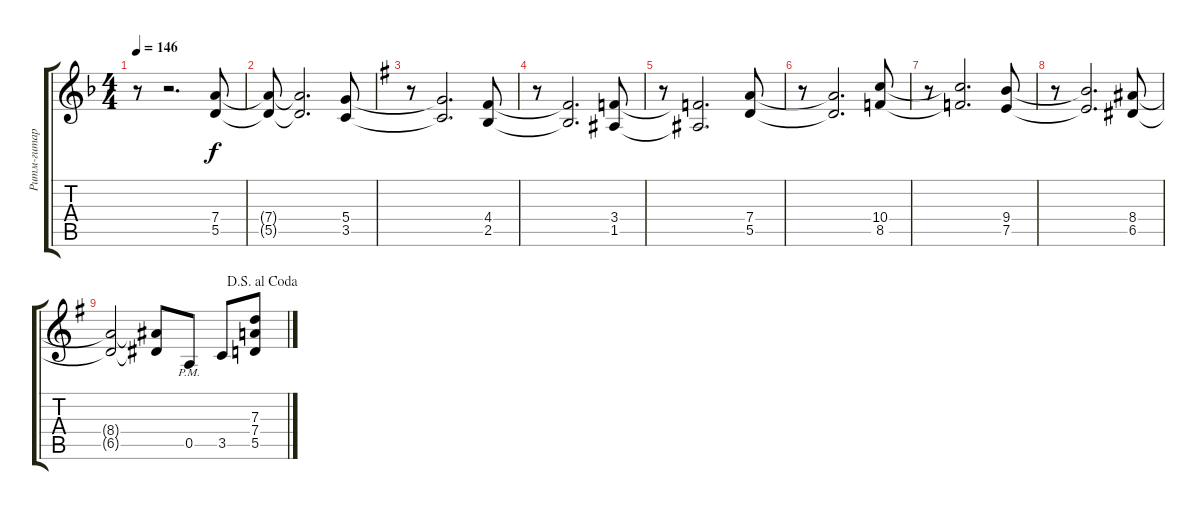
\track ("Ритм-гитара" "Ритм-гитар") {instrument distortionguitar}
\staff {score tabs}
\tuning (E4 B3 G3 D3 A2 E2) {hide}
\ts (4 4)
\tempo 146
\clef g2
\ks f
r.8{dy f} r.2{d} (7.4 5.5).8 |
(7.4{t} 5.5{t}).8 (7.4{t} 5.5{t}).2{d} (5.4 3.5).8 |
\ks g
r.8 (5.4{t} 3.5{t}).2{d} (4.4 2.5).8 |
r.8 (4.4{t} 2.5{t}).2{d} (3.4 1.5).8 |
r.8 (3.4{t} 1.5{t}).2{d} (7.4 5.5).8 |
r.8 (7.4{t} 5.5{t}).2{d} (10.4 8.5).8 |
r.8 (10.4{t} 8.5{t}).2{d} (9.4 7.5).8 |
r.8 (9.4{t} 7.5{t}).2{d} (8.4 6.5).8 |
\jump dalsegnoalcoda
(8.4{t} 6.5{t}).2 (8.4{t} 6.5{t}).8 0.5{pm}.8 3.5.8 (7.3 7.4 5.5).8
